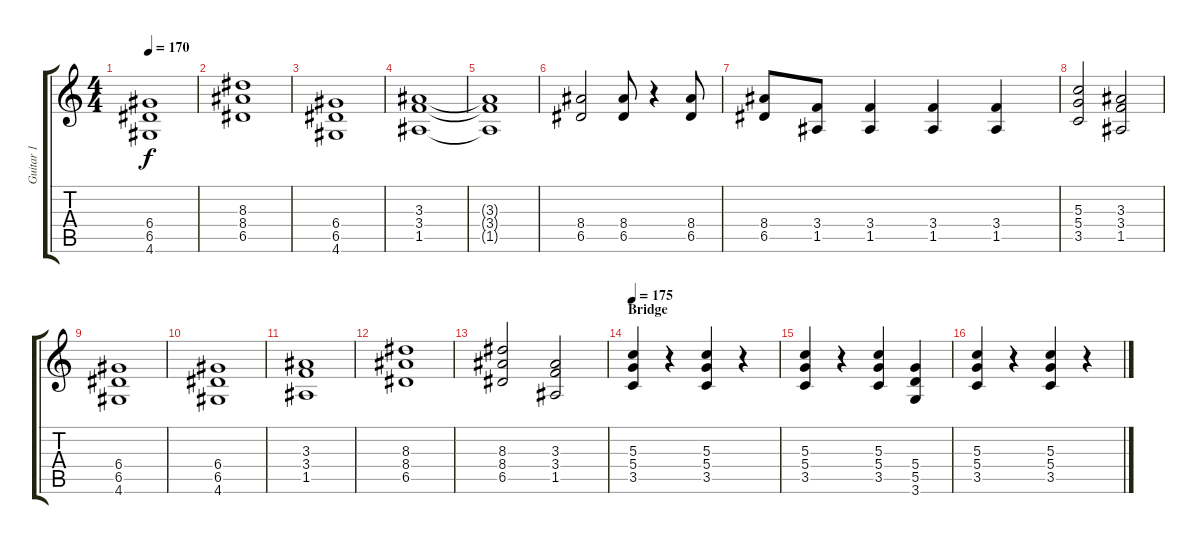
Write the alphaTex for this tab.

\track ("Guitar 1" "Guitar 1") {instrument distortionguitar}
\staff {score tabs}
\tuning (E4 B3 G3 D3 A2 E2) {hide}
\ts (4 4)
\tempo 170
\clef g2
\ks c
(6.4 6.5 4.6).1{dy f} |
(8.3 8.4 6.5).1 |
(6.4 6.5 4.6).1 |
(3.3 3.4 1.5).1 |
(3.3{t} 3.4{t} 1.5{t}).1 |
(8.4 6.5).2 (8.4 6.5).8 r.4 (8.4 6.5).8 |
(8.4 6.5).8 (3.4 1.5).8 (3.4 1.5).4 (3.4 1.5).4 (3.4 1.5).4 |
(5.3 5.4 3.5).2 (3.3 3.4 1.5).2 |
(6.4 6.5 4.6).1 |
(6.4 6.5 4.6).1 |
(3.3 3.4 1.5).1 |
(8.3 8.4 6.5).1 |
(8.3 8.4 6.5).2 (3.3 3.4 1.5).2 |
\section ("" "Bridge")
\tempo 175
(5.3 5.4 3.5).4 r.4 (5.3 5.4 3.5).4 r.4 |
(5.3 5.4 3.5).4 r.4 (5.3 5.4 3.5).4 (5.4 5.5 3.6).4 |
(5.3 5.4 3.5).4 r.4 (5.3 5.4 3.5).4 r.4
